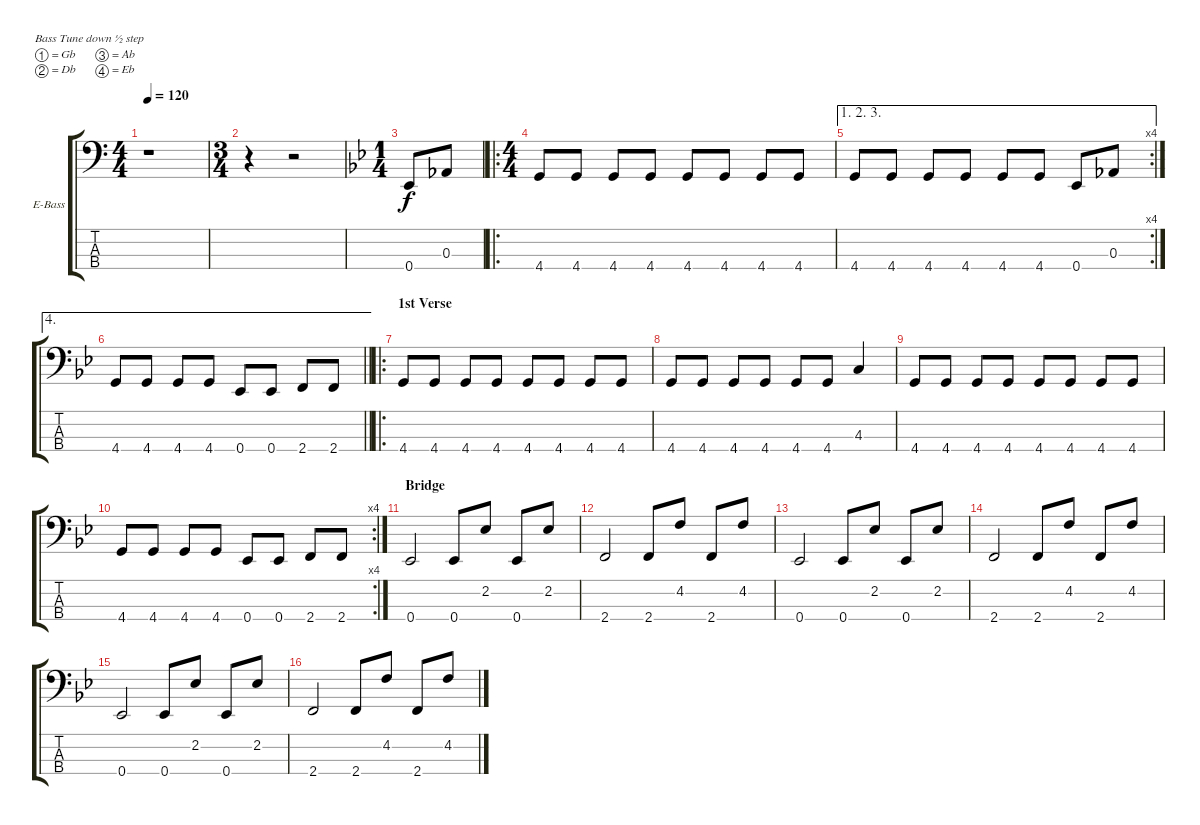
\bracketExtendMode groupsimilarinstruments
\firstSystemTrackNameOrientation horizontal
\otherSystemsTrackNameOrientation horizontal
\track ("Bass" "E-Bass") {instrument electricbasspick}
\staff {score tabs}
\tuning (Gb2 Db2 Ab1 Eb1)
\ts (4 4)
\tempo 120
\clef f4
\ks c
r.1{dy f instrument electricbasspick} |
\ts (3 4)
r.4 r.2 |
\ts (1 4)
\ks bb
0.4.8 0.3.8 |
\ro
\ts (4 4)
4.4.8 4.4.8 4.4.8 4.4.8 4.4.8 4.4.8 4.4.8 4.4.8 |
\ae (1 2 3)
\rc 4
4.4.8 4.4.8 4.4.8 4.4.8 4.4.8 4.4.8 0.4.8 0.3.8 |
\ae 4
\barLineRight lightlight
4.4.8 4.4.8 4.4.8 4.4.8 0.4.8 0.4.8 2.4.8 2.4.8 |
\ro
\section ("" "1st Verse")
4.4.8 4.4.8 4.4.8 4.4.8 4.4.8 4.4.8 4.4.8 4.4.8 |
4.4.8 4.4.8 4.4.8 4.4.8 4.4.8 4.4.8 4.3.4 |
4.4.8 4.4.8 4.4.8 4.4.8 4.4.8 4.4.8 4.4.8 4.4.8 |
\rc 4
4.4.8 4.4.8 4.4.8 4.4.8 0.4.8 0.4.8 2.4.8 2.4.8 |
\section ("" "Bridge")
0.4.2 0.4.8 2.2.8 0.4.8 2.2.8 |
2.4.2 2.4.8 4.2.8 2.4.8 4.2.8 |
0.4.2 0.4.8 2.2.8 0.4.8 2.2.8 |
2.4.2 2.4.8 4.2.8 2.4.8 4.2.8 |
0.4.2 0.4.8 2.2.8 0.4.8 2.2.8 |
2.4.2 2.4.8 4.2.8 2.4.8 4.2.8
